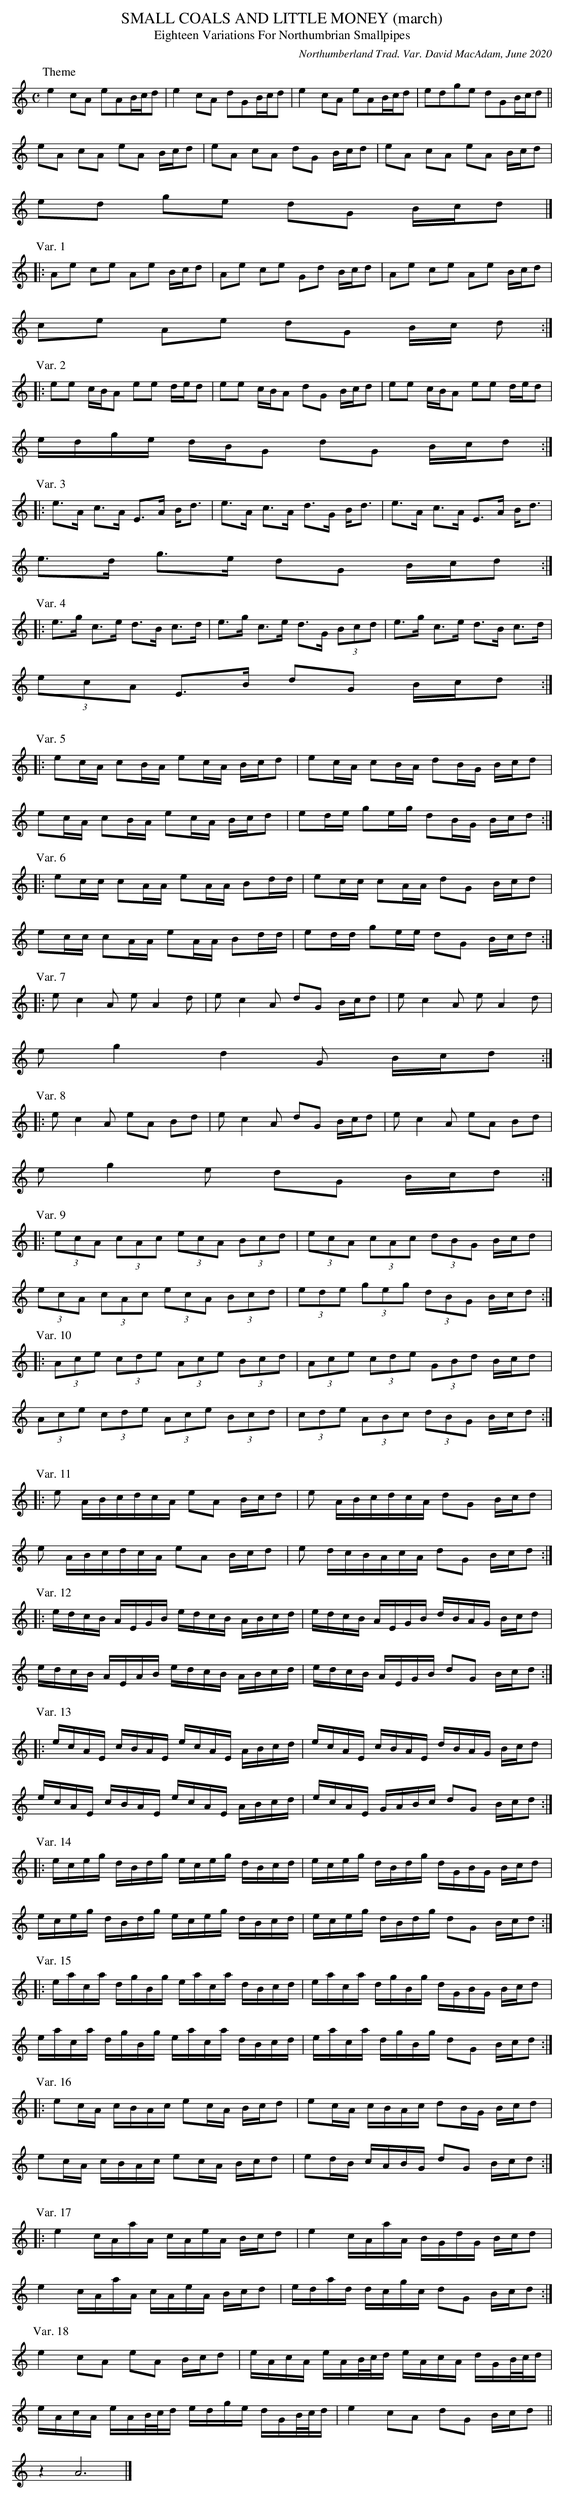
X:1
T:SMALL COALS AND LITTLE MONEY (march)
T:Eighteen Variations For Northumbrian Smallpipes
C:Northumberland Trad. Var. David MacAdam, June 2020
M:C
L:1/8
K:Amin
P:Theme
e2cA eAB/c/d|e2cA dGB/c/d|e2cA eAB/c/d|edge dGB/c/d ||
eA cA eA B/2c/2d | eA cA dG B/2c/2d | eA cA eA B/2c/2d |
ed ge dG B/2c/2d |]
P:Var. 1
|:Ae ce Ae B/2c/2d | Ae ce Gd B/2c/2d | Ae ce Ae  B/2c/2d |
ce Ae dG B/2c/	2d :|
P:Var. 2
|: ee c/B/A ee d/e/d | ee c/B/A dG B/c/d | ee c/B/A ee d/e/d |
e/d/g/e/ d/B/G dG B/c/d :|
P:Var. 3
|: e>A c>A E>A B<d | e>A c>A d>G B<d | e>A c>A E>A B<d |
e>d g>e dG B/c/d :|
P:Var. 4
|: e>g c>e d>B c>d | e>g c>e d>G (3Bcd | e>g c>e d>B c>d |
(3ecA E>B dG B/c/d :|
P:Var. 5
|: ec/A/ cB/A/ ec/A/ B/c/d | ec/A/ cB/A/ dB/G/ B/2c/2d |
ec/A/ cB/A/ ec/A/ B/c/d | ed/e/ ge/g/ dB/G/ B/c/d :|
P:Var. 6
|: ec/c/ cA/A/ eA/A/ Bd/d/ | ec/c/ cA/A/ dG B/c/d |
ec/c/ cA/A/ eA/A/ Bd/d/ | ed/d/ ge/e/ dG B/c/d :|]
P:Var. 7
|: e c2 A e A2 d | e c2 A dG B/2c/2d | e c2 A e A2 d |
e g2 d2 G  B/2c/2d:|
P:Var. 8
|: e c2 A eA Bd | e c2 A dG B/2c/2d | e c2 A eA Bd |
e g2 e dG B/2c/2d :|]
P:Var. 9
|:(3ecA (3cAc (3ecA (3Bcd | (3ecA (3cAc (3dBG B/2c/2d |
(3ecA (3cAc (3ecA (3Bcd | (3ede (3geg (3dBG B/2c/2d :|]
P:Var. 10
|: (3Ace (3cde (3Ace (3Bcd | (3Ace (3cde (3GBd B/2c/2d |
(3Ace (3cde (3Ace  (3Bcd | (3cde (3ABc (3dBG B/2c/2d :|]
P:Var. 11
|: e A/B/c/d/c/A/ eA B/c/d | e A/B/c/d/c/A/ dG B/c/d |
e A/B/c/d/c/A/ eA B/c/d | e d/c/B/A/c/A/ dG B/c/d :|
P:Var. 12
|:e/d/c/B/ A/E/G/B/ e/d/c/B/ A/B/c/d/| e/d/c/B/ A/E/G/B/ d/B/A/G/ B/2c/2d |
e/d/c/B/ A/E/A/B/ e/d/c/B/ A/B/c/d/ | e/d/c/B/ A/E/G/B/ dG  B/2c/2d :|
P:Var. 13
|: e/c/A/E/ c/B/A/E/ e/c/A/E/ A/B/c/d/ | e/c/A/E/ c/B/A/E/ d/B/A/G/ B/c/d |
e/c/A/E/ c/B/A/E/ e/c/A/E/ A/B/c/d/ | e/c/A/E/ G/A/B/c/ dG B/c/d :|
P:Var. 14
|: e/c/e/g/ d/B/d/g/ e/c/e/g/ d/B/c/d/ | e/c/e/g/ d/B/d/g/ d/G/B/G/ B/c/d |
e/c/e/g/ d/B/d/g/ e/c/e/g/ d/B/c/d/ | e/c/e/g/ d/B/d/g/ dG B/c/d :|
P:Var. 15
|: e/a/c/a/ d/g/B/g/ e/a/c/a/ d/B/c/d/ |e/a/c/a/ d/g/B/g/ d/G/B/G/ B/c/d |
e/a/c/a/ d/g/B/g/ e/a/c/a/ d/B/c/d/ | e/a/c/a/ d/g/B/g/ dG B/c/d :|
P:Var. 16
|: ec/A/ c/B/A/c/ ec/A/ B/c/d | ec/A/ c/B/A/c/ dB/G/ B/c/d |
ec/A/ c/B/A/c/ ec/A/ B/c/d | ed/B/ c/A/B/G/ dG B/c/d :|
P:Var. 17
|: e2 c/A/a/A/ c/A/e/A/ B/2c/2d | e2 c/A/a/A/ B/G/d/G/ B/c/d |
e2 c/A/a/A/ c/A/e/A/ B/c/d | e/d/a/d/ d/c/g/c/ dG B/c/d :|
P:Var. 18
e2 cA eA B/2c/2d |  e/A/c/A/ e/A/B//c//d/ e/A/c/A/ d/G/B//c//d/ |
e/A/c/A/ e/A/B//c//d/ e/d/g/e/ d/G/B//c//d/ | e2 cA dG B/2c/2d ||
z2 A6 |]
